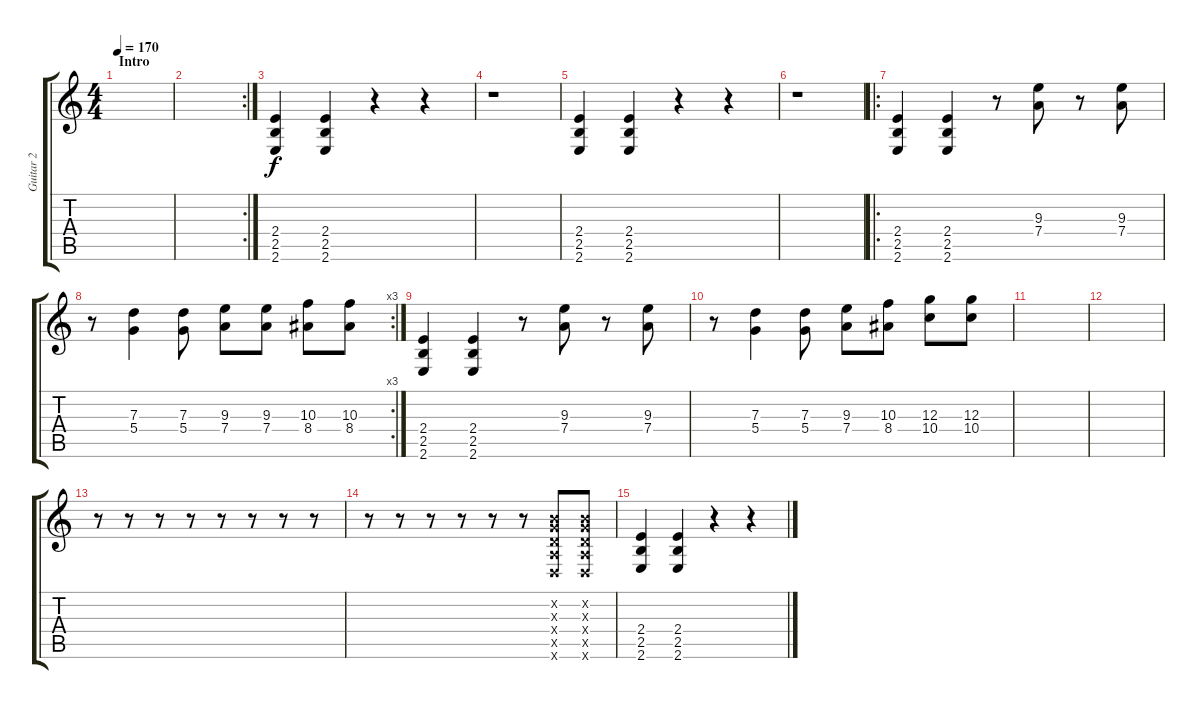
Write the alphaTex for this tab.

\track ("Guitar 2" "Guitar 2") {instrument distortionguitar}
\staff {score tabs}
\tuning (E4 B3 G3 D3 A2 D2) {hide}
\ts (4 4)
\section ("" "Intro")
\tempo 170
\clef g2
\ks c
|
\rc 2
|
(2.4 2.5 2.6).4 (2.4 2.5 2.6).4 r.4 r.4 |
r.1 |
(2.4 2.5 2.6).4 (2.4 2.5 2.6).4 r.4 r.4 |
r.1 |
\ro
(2.4 2.5 2.6).4 (2.4 2.5 2.6).4 r.8 (9.3 7.4).8 r.8 (9.3 7.4).8 |
\rc 3
r.8 (7.3 5.4).4 (7.3 5.4).8 (9.3 7.4).8 (9.3 7.4).8 (10.3 8.4).8 (10.3 8.4).8 |
(2.4 2.5 2.6).4 (2.4 2.5 2.6).4 r.8 (9.3 7.4).8 r.8 (9.3 7.4).8 |
r.8 (7.3 5.4).4 (7.3 5.4).8 (9.3 7.4).8 (10.3 8.4).8 (12.3 10.4).8 (12.3 10.4).8 |
|
|
r.8 r.8 r.8 r.8 r.8 r.8 r.8 r.8 |
r.8 r.8 r.8 r.8 r.8 r.8 (0.2{x} 0.3{x} 0.4{x} 0.5{x} 0.6{x}).8 (0.2{x} 0.3{x} 0.4{x} 0.5{x} 0.6{x}).8 |
(2.4 2.5 2.6).4 (2.4 2.5 2.6).4 r.4 r.4
